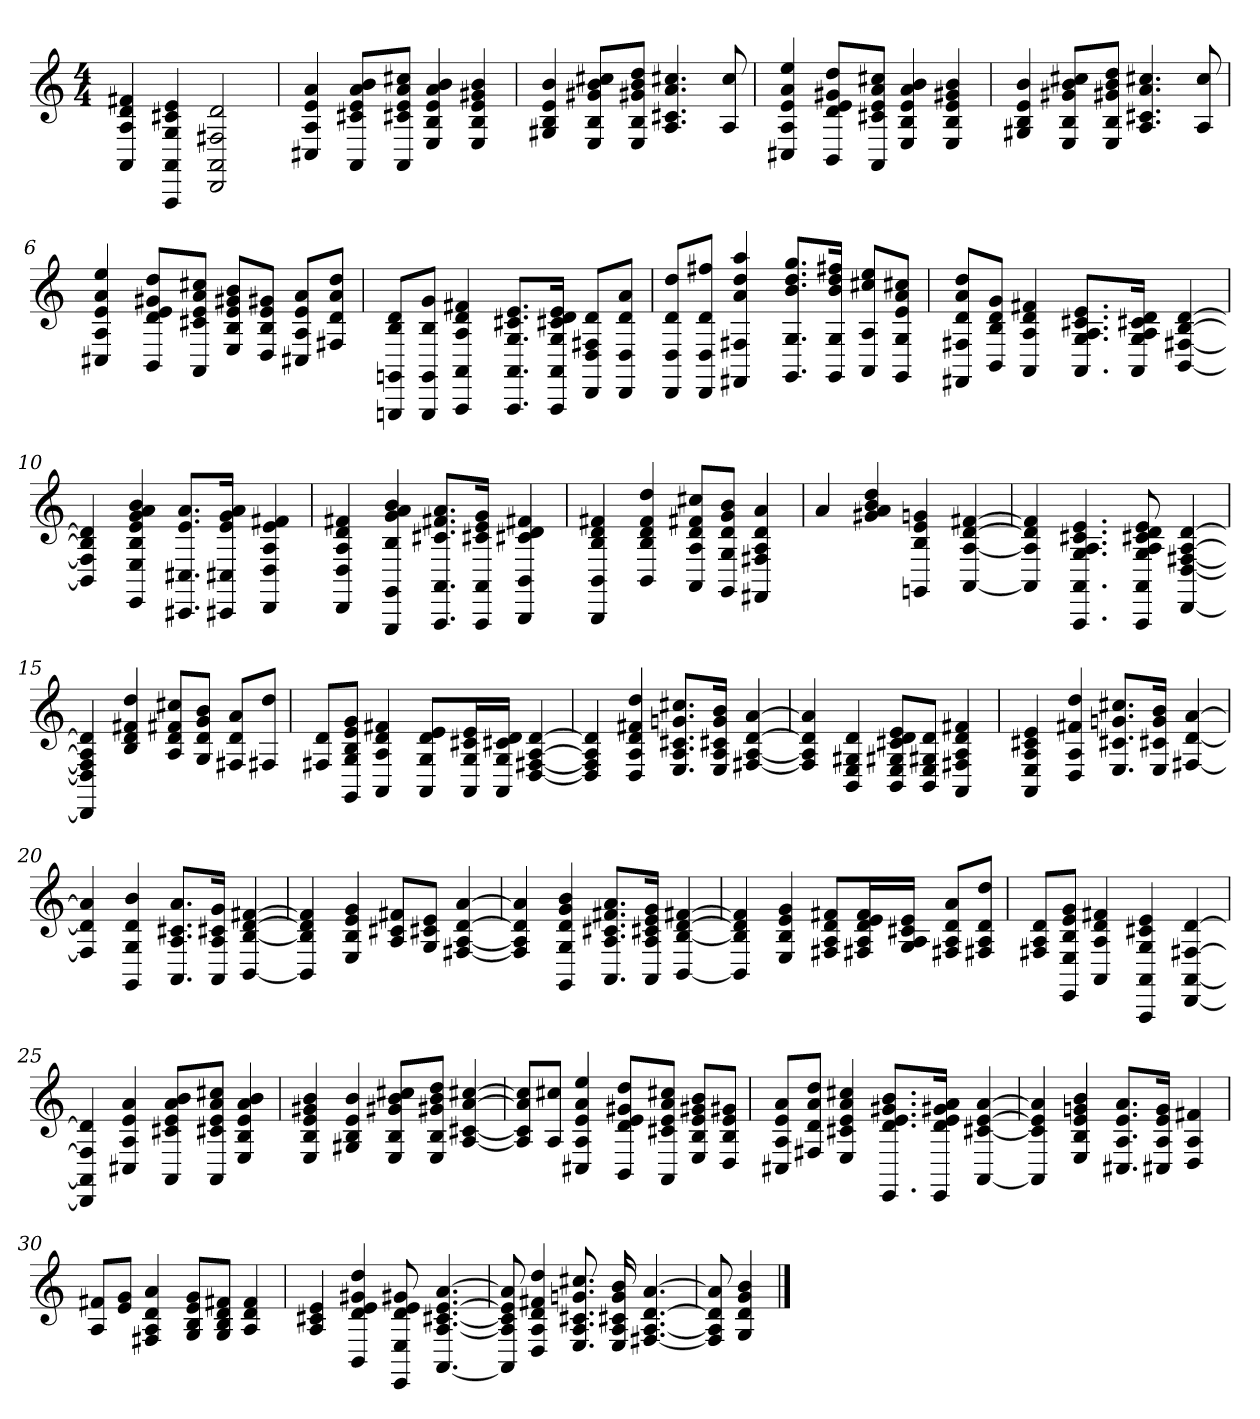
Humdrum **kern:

**kern
*part1
*staff1
*clefG2
*M4/4
*MM80
=1
4AA 4A 4d 4f#X
4AAA 4AA 4G 4c#X 4e
2DD 2AA 2F#X 2d
=2
4C#X 4A 4e 4a
8AA/ 8c#X 8e 8a 8bL
8AA/ 8c#X 8e 8a 8cc#XJ
4E 4B 4e 4a 4b
4E 4B 4e 4g#X 4b
=3
4G#X 4B 4e 4b
8E/ 8B 8g#X 8b 8cc#XL
8E/ 8B 8g#X 8b 8ddJ
4.A 4.c#X 4.a 4.cc#X
8A 8cc#
=4
4C#X 4A 4e 4a 4ee
8BB/ 8d 8e 8g#X 8ddL
8AA/ 8c#X 8e 8a 8cc#XJ
4E 4B 4e 4a 4b
4E 4B 4e 4g#X 4b
=5
4G#X 4B 4e 4b
8E/ 8B 8g#X 8b 8cc#XL
8E/ 8B 8g#X 8b 8ddJ
4.A 4.c#X 4.a 4.cc#X
8A 8cc#
=6
4C#X 4A 4e 4a 4ee
8BB/ 8d 8e 8g#X 8ddL
8AA/ 8c#X 8e 8a 8cc#XJ
8E/ 8B 8e 8g#X 8bL
8D/ 8B 8e 8g#XJ
8C#X/ 8A 8e 8aL
8F#X/ 8d 8a 8ddJ
=7
8GGGn/ 8GGn 8B 8dL
8GGG/ 8GG 8B 8gJ
4AAA 4AA 4A 4d 4f#X
8.AAA/ 8.AA 8.G 8.c#X 8.eL
16AAA/ 16AA 16G 16c#X 16d 16eJk
8DD/ 8D 8F#X 8dL
8DD/ 8D 8d 8aJ
=8
8DD/ 8D 8d 8ddL
8DD/ 8D 8d 8ff#XJ
4FF#X 4F#X 4a 4dd 4aa
8.GG/ 8.G 8.b 8.dd 8.ggL
16GG/ 16G 16b 16dd 16ff#XJk
8AA/ 8A 8cc#X 8eeL
8GG/ 8G 8e 8a 8cc#XJ
=9
8FF#X/ 8F#X 8d 8a 8ddL
8BB/ 8B 8d 8gJ
4AA 4A 4d 4f#X
8.AA/ 8.G 8.A 8.c#X 8.eL
16AA/ 16G 16A 16c#X 16dJk
[4BB [4F#X [4B [4d
=10
4BB] 4F#] 4B] 4d]
4EE 4E 4B 4e 4g 4a 4b
8.CC#X/ 8.C#X 8.e 8.aL
16CC#X/ 16C#X 16e 16g 16aJk
4DD 4D 4A 4e 4f#X
=11
4DD 4D 4A 4d 4f#X
4GGG 4GG 4B 4g 4a 4b
8.AAA/ 8.AA 8.c#X 8.f#X 8.aL
16AAA/ 16AA 16c#X 16e 16gJk
4BBB 4BB 4c#X 4d 4f#X
=12
4BBB 4BB 4B 4d 4f#X
4BB 4B 4d 4f# 4dd
8AA/ 8A 8d 8f#X 8cc#XL
8GG/ 8G 8d 8g 8bJ
4FF#X 4F#X 4A 4d 4a
=13
4a
4g#X 4a 4b 4dd
4GGn 4B 4e 4gn
[4AA [4A [4d [4f#X
=14
4AA] 4A] 4d] 4f#]
4.AAA 4.AA 4.G 4.A 4.c#X 4.e
8AAA 8AA 8G 8A 8c#X 8d 8e
[4DD [4D [4F#X [4A [4d
=15
4DD] 4D] 4F#] 4A] 4d]
4B 4d 4f#X 4dd
8A/ 8d 8f#X 8cc#XL
8G/ 8d 8g 8bJ
8F#X/ 8d 8aL
8F#X/ 8ddJ
=16
8F#X/ 8dL
8GG/ 8G 8B 8e 8gJ
4AA 4A 4d 4f#X
8AA/ 8G 8d 8eL
16AA/ 16G 16c#X 16eL
16AA/ 16G 16c#X 16dJJ
[4D [4F#X [4A [4d
=17
4D] 4F#] 4A] 4d]
4D 4A 4d 4f#X 4dd
8.E/ 8.A 8.c#X 8.gn 8.cc#XL
16E/ 16A 16c#X 16g 16bJk
[4F#X [4A [4d [4a
=18
4F#] 4A] 4d] 4a]
4BB 4E 4G#X 4d
8BB/ 8E 8G#X 8c#X 8d 8eL
8BB/ 8E 8G#X 8dJ
4AA 4F#X 4A 4d 4f#X
=19
4AA 4E 4A 4c#X 4e
4D 4A 4f#X 4dd
8.E/ 8.c#X 8.gn 8.cc#XL
16E/ 16c#X 16g 16bJk
[4F#X [4d [4a
=20
4F#] 4d] 4a]
4GG 4G 4d 4b
8.AA/ 8.A 8.c#X 8.aL
16AA/ 16A 16c#X 16gJk
[4BB [4B [4d [4f#X
=21
4BB] 4B] 4d] 4f#]
4E 4B 4e 4g
8A/ 8c#X 8f#XL
8G/ 8c#X 8eJ
[4F#X [4A [4d [4a
=22
4F#] 4A] 4d] 4a]
4GG 4G 4d 4g 4b
8.AA/ 8.A 8.c#X 8.f#X 8.aL
16AA/ 16A 16c#X 16e 16gJk
[4BB [4B [4d [4f#X
=23
4BB] 4B] 4d] 4f#]
4E 4B 4e 4g
8F#X/ 8A 8d 8f#XL
16F#X/ 16A 16d 16e 16f#L
16G/ 16A 16c#X 16eJJ
8F#X/ 8A 8d 8aL
8F#X/ 8A 8d 8ddJ
=24
8F#X/ 8A 8dL
8EE/ 8E 8B 8e 8gJ
4AA 4A 4d 4f#X
4AAA 4AA 4G 4c#X 4e
[4DD [4AA [4F#X [4d
=25
4DD] 4AA] 4F#] 4d]
4C#X 4A 4e 4a
8AA/ 8c#X 8e 8a 8bL
8AA/ 8c#X 8e 8a 8cc#XJ
4E 4B 4e 4a 4b
=26
4E 4B 4e 4g#X 4b
4G#X 4B 4e 4b
8E/ 8B 8g#X 8b 8cc#XL
8E/ 8B 8g#X 8b 8ddJ
[4A [4c#X [4a [4cc#X
=27
8A/] 8c#] 8a] 8cc#]L
8A/ 8cc#J
4C#X 4A 4e 4a 4ee
8BB/ 8d 8e 8g#X 8ddL
8AA/ 8c#X 8e 8a 8cc#XJ
8E/ 8B 8e 8g#X 8bL
8D/ 8B 8e 8g#XJ
=28
8C#X/ 8A 8e 8aL
8F#X/ 8d 8a 8ddJ
4E 4c#X 4e 4a 4cc#X
8.EE/ 8.d 8.e 8.g#X 8.bL
16EE/ 16d 16e 16g#X 16aJk
[4AA [4c#X [4e [4a
=29
4AA] 4c#] 4e] 4a]
4E 4B 4e 4gn 4b
8.C#X/ 8.A 8.e 8.aL
16C#X/ 16A 16e 16gJk
4D 4A 4f#X
=30
8A/ 8f#XL
8e/ 8gJ
4F#X 4A 4d 4a
8G/ 8B 8e 8gL
8G/ 8B 8d 8f#XJ
4A 4d 4f#
=31
4A 4c#X 4e
4BB 4d 4e 4g#X 4dd
8EE 8E 8d 8e 8g#X
[4.AA [4.A [4.c#X [4.e [4.a
=32
8AA] 8A] 8c#] 8e] 8a]
4D 4A 4d 4f#X 4dd
8.E 8.A 8.c#X 8.gn 8.cc#X
16E 16A 16c#X 16g 16b
[4.F#X [4.A [4.d [4.a
=33
8F#] 8A] 8d] 8a]
4G 4d 4g 4b
==
*-
